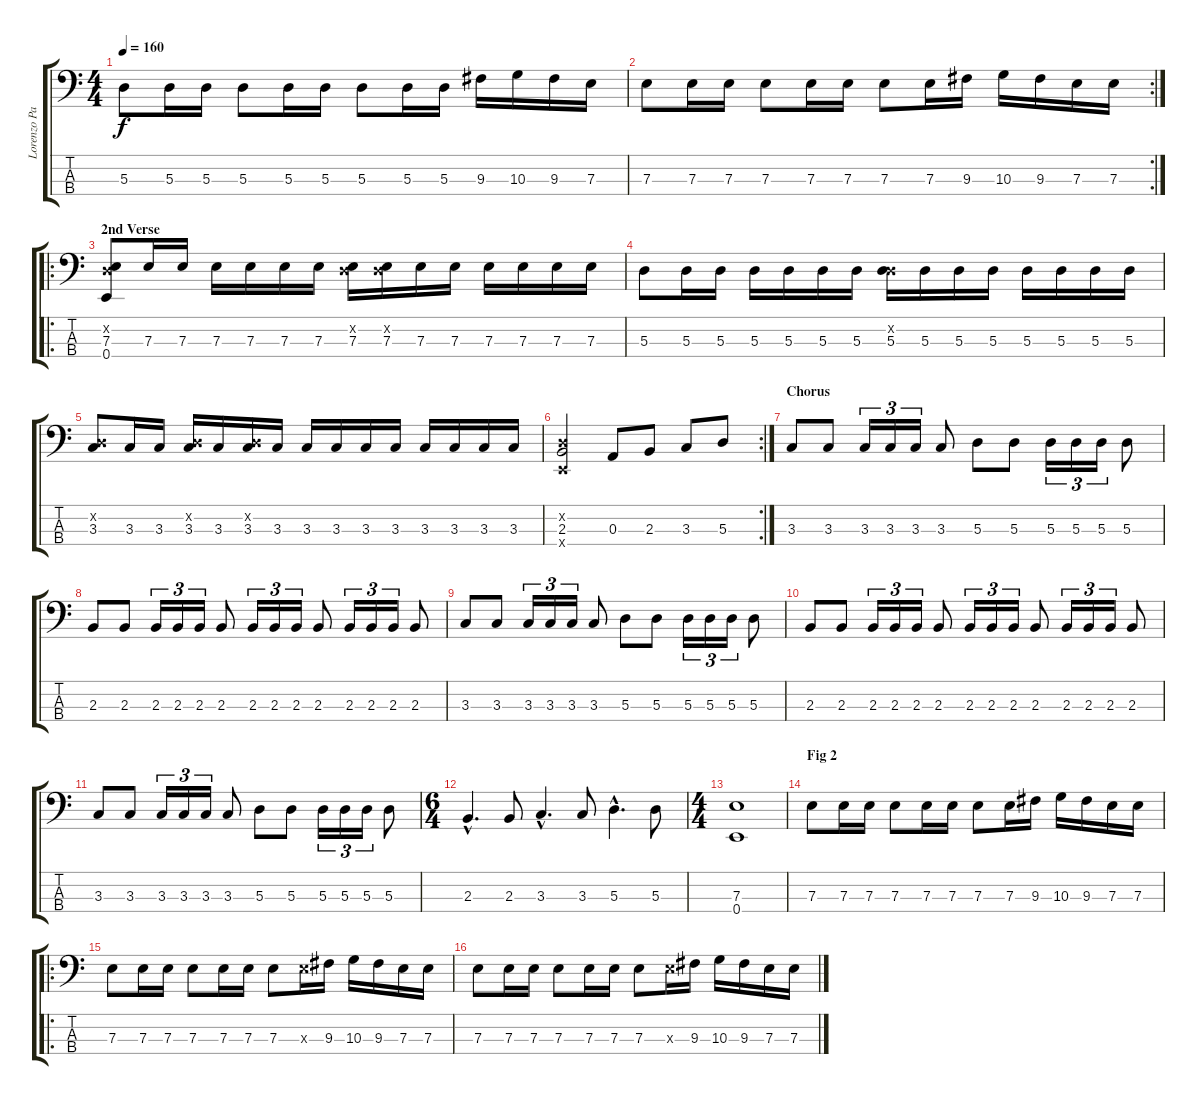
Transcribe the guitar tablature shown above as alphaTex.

\track ("Lorenzo Partida" "Lorenzo Pa") {instrument electricbasspick}
\staff {score tabs}
\tuning (G2 D2 A1 E1) {hide}
\ts (4 4)
\tempo 160
\clef f4
\ks c
5.3.8{dy f} 5.3.16 5.3.16 5.3.8 5.3.16 5.3.16 5.3.8 5.3.16 5.3.16 9.3.16 10.3.16 9.3.16 7.3.16 |
\rc 2
7.3.8 7.3.16 7.3.16 7.3.8 7.3.16 7.3.16 7.3.8 7.3.16 9.3.16 10.3.16 9.3.16 7.3.16 7.3.16 |
\ro
\section ("" "2nd Verse")
(0.2{x} 7.3 0.4).8 7.3.16 7.3.16 7.3.16 7.3.16 7.3.16 7.3.16 (0.2{x} 7.3).16 (0.2{x} 7.3).16 7.3.16 7.3.16 7.3.16 7.3.16 7.3.16 7.3.16 |
5.3.8 5.3.16 5.3.16 5.3.16 5.3.16 5.3.16 5.3.16 (0.2{x} 5.3).16 5.3.16 5.3.16 5.3.16 5.3.16 5.3.16 5.3.16 5.3.16 |
(0.2{x} 3.3).8 3.3.16 3.3.16 (0.2{x} 3.3).16 3.3.16 (0.2{x} 3.3).16 3.3.16 3.3.16 3.3.16 3.3.16 3.3.16 3.3.16 3.3.16 3.3.16 3.3.16 |
\rc 2
(0.2{x} 2.3 0.4{x}).2 0.3.8 2.3.8 3.3.8 5.3.8 |
\section ("" "Chorus")
3.3.8 3.3.8 3.3.16{tu (3 2)} 3.3.16{tu (3 2)} 3.3.16{tu (3 2)} 3.3.8 5.3.8 5.3.8 5.3.16{tu (3 2)} 5.3.16{tu (3 2)} 5.3.16{tu (3 2)} 5.3.8 |
2.3.8 2.3.8 2.3.16{tu (3 2)} 2.3.16{tu (3 2)} 2.3.16{tu (3 2)} 2.3.8 2.3.16{tu (3 2)} 2.3.16{tu (3 2)} 2.3.16{tu (3 2)} 2.3.8 2.3.16{tu (3 2)} 2.3.16{tu (3 2)} 2.3.16{tu (3 2)} 2.3.8 |
3.3.8 3.3.8 3.3.16{tu (3 2)} 3.3.16{tu (3 2)} 3.3.16{tu (3 2)} 3.3.8 5.3.8 5.3.8 5.3.16{tu (3 2)} 5.3.16{tu (3 2)} 5.3.16{tu (3 2)} 5.3.8 |
2.3.8 2.3.8 2.3.16{tu (3 2)} 2.3.16{tu (3 2)} 2.3.16{tu (3 2)} 2.3.8 2.3.16{tu (3 2)} 2.3.16{tu (3 2)} 2.3.16{tu (3 2)} 2.3.8 2.3.16{tu (3 2)} 2.3.16{tu (3 2)} 2.3.16{tu (3 2)} 2.3.8 |
3.3.8 3.3.8 3.3.16{tu (3 2)} 3.3.16{tu (3 2)} 3.3.16{tu (3 2)} 3.3.8 5.3.8 5.3.8 5.3.16{tu (3 2)} 5.3.16{tu (3 2)} 5.3.16{tu (3 2)} 5.3.8 |
\ts (6 4)
2.3{hac}.4{d} 2.3.8 3.3{hac}.4{d} 3.3.8 5.3{hac}.4{d} 5.3.8 |
\ts (4 4)
(7.3 0.4).1 |
\section ("" "Fig 2")
7.3.8 7.3.16 7.3.16 7.3.8 7.3.16 7.3.16 7.3.8 7.3.16 9.3.16 10.3.16 9.3.16 7.3.16 7.3.16 |
\ro
7.3.8 7.3.16 7.3.16 7.3.8 7.3.16 7.3.16 7.3.8 7.3{x}.16 9.3.16 10.3.16 9.3.16 7.3.16 7.3.16 |
7.3.8 7.3.16 7.3.16 7.3.8 7.3.16 7.3.16 7.3.8 7.3{x}.16 9.3.16 10.3.16 9.3.16 7.3.16 7.3.16
